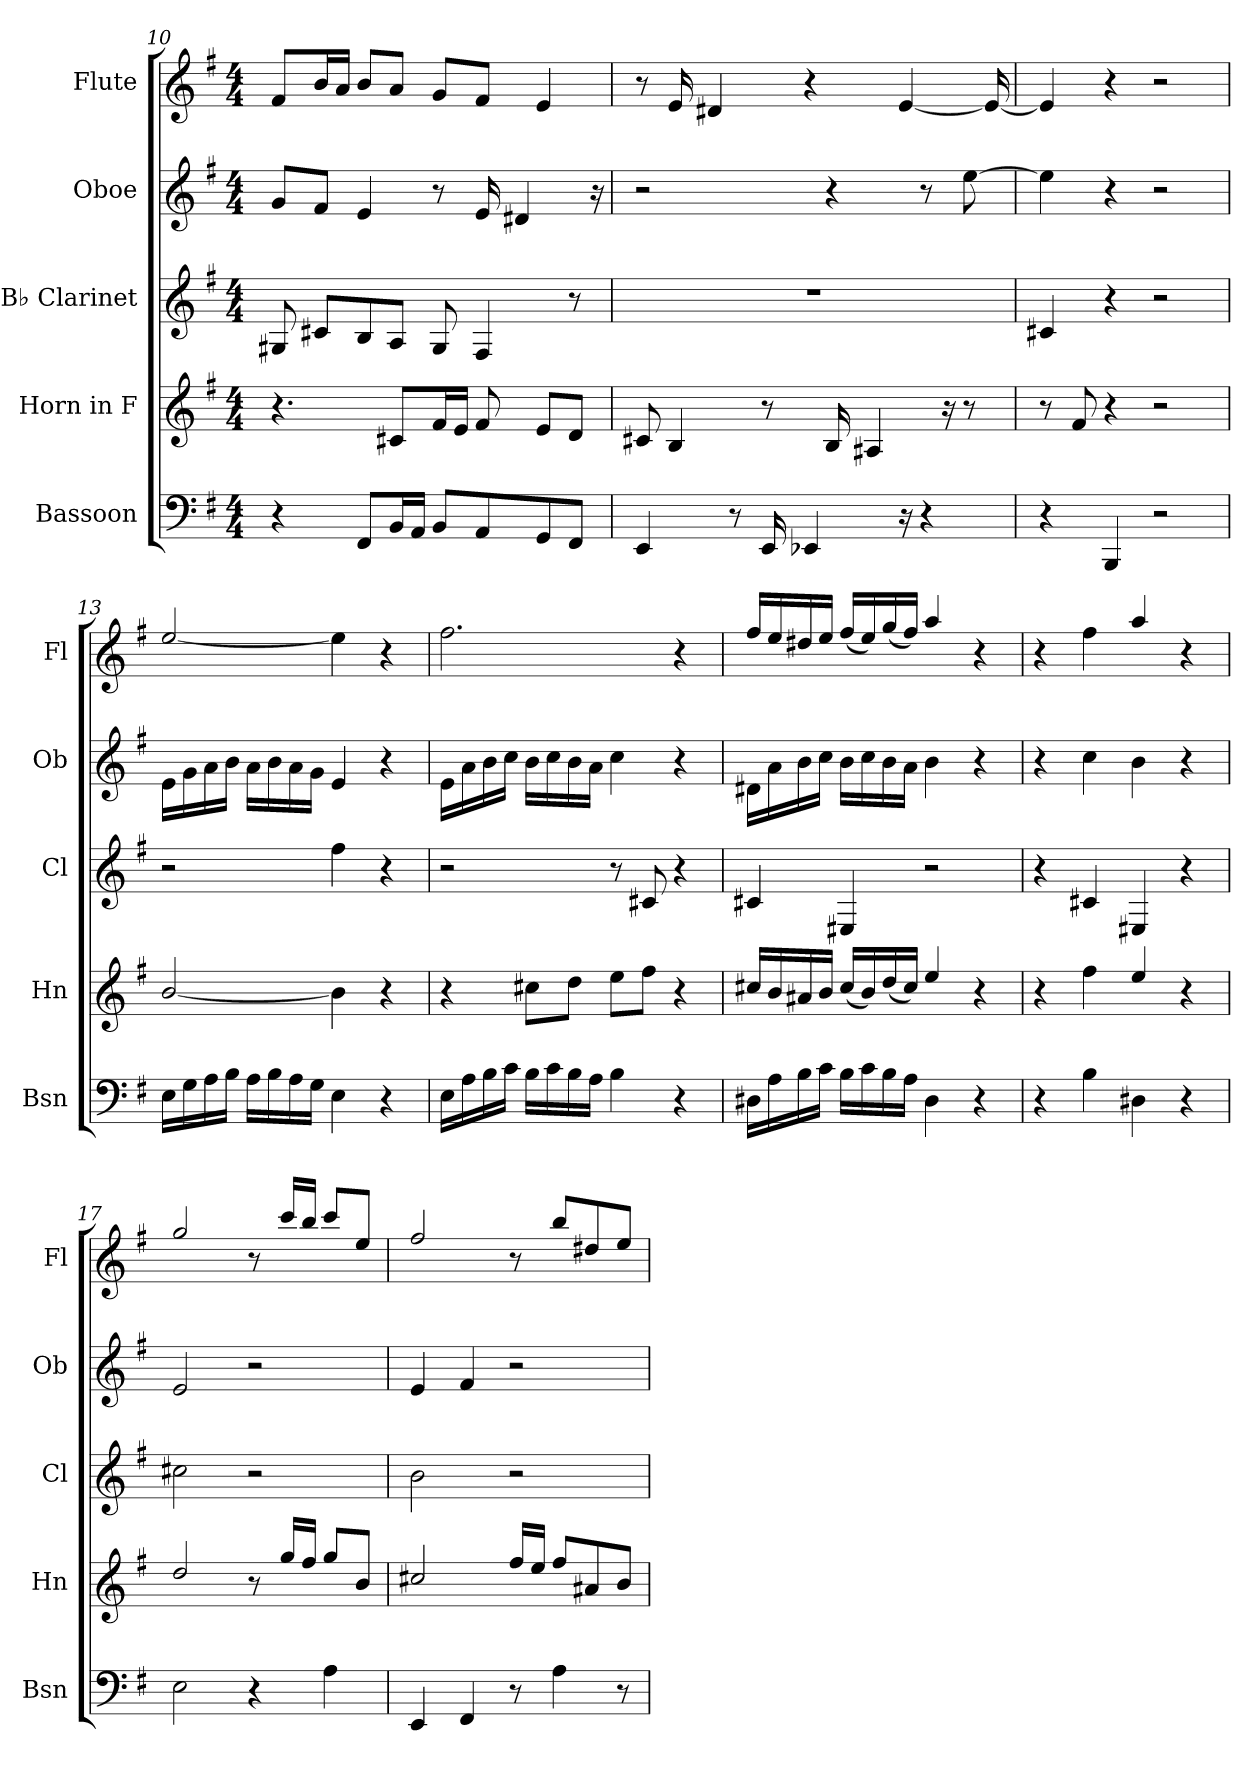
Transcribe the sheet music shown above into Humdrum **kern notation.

**kern	**kern	**kern	**kern	**kern
*part5	*part4	*part3	*part2	*part1
*staff5	*staff4	*staff3	*staff2	*staff1
*I"Bassoon	*I"Horn in F	*I"B♭ Clarinet	*I"Oboe	*I"Flute
*I'Bsn	*I'Hn	*I'Cl	*I'Ob	*I'Fl
*clefF4	*clefG2	*clefG2	*clefG2	*clefG2
*	*ITrd4c7	*ITrd1c2	*	*
*k[f#]	*k[]	*k[b-]	*k[f#]	*k[f#]
*M4/4	*M4/4	*M4/4	*M4/4	*M4/4
=10	=10	=10	=10	=10
4r	4.r	8F#X/	8g/L	8f#/L
.	.	8Bn/L	8f#/J	16b/L
.	.	.	.	16a/JJ
8FF#/L	.	8A/	4e/	8b/L
16BB/L	8F#X/L	8G/J	.	8a/J
16AA/JJ	.	.	.	.
8BB/L	16B/L	8F#/	8r	8g/L
.	16A/JJ	.	.	.
8AA/	8B/	4E/	16e/	8f#/J
.	.	.	4d#X/	.
8GG/	8A/L	.	.	4e/
8FF#/J	8G/J	8r	.	.
.	.	.	16r	.
=11	=11	=11	=11	=11
4EE/	8F#X/	1r	2r	8r
.	4E/	.	.	16e/
.	.	.	.	4d#X/
8r	.	.	.	.
16EE/	8r	.	.	.
4EE-X/	.	.	.	4r
.	16E/	.	4r	.
.	4D#X/	.	.	.
16r	.	.	.	[4e/
4r	.	.	8r	.
.	16r	.	.	.
.	8r	.	[8ee\	.
.	.	.	.	16e/_
!!LO:LB:g=z
=12	=12	=12	=12	=12
4r	8r	4Bn/	4ee\]	4e/]
.	8B/	.	.	.
4BBB/	4r	4r	4r	4r
2r	2r	2r	2r	2r
=13	=13	=13	=13	=13
16E\LL	[2e/	2r	16e\LL	[2ee/
16G\	.	.	16g\	.
16A\	.	.	16a\	.
16B\JJ	.	.	16b\JJ	.
16A\LL	.	.	16a\LL	.
16B\	.	.	16b\	.
16A\	.	.	16a\	.
16G\JJ	.	.	16g\JJ	.
4E\	4e\]	4ee\	4e/	4ee\]
4r	4r	4r	4r	4r
=14	=14	=14	=14	=14
16E\LL	4r	2r	16e\LL	2.ff#\
16A\	.	.	16a\	.
16B\	.	.	16b\	.
16c\JJ	.	.	16cc\JJ	.
16B\LL	8f#X\L	.	16b\LL	.
16c\	.	.	16cc\	.
16B\	8g\J	.	16b\	.
16A\JJ	.	.	16a\JJ	.
4B\	8a\L	8r	4cc\	.
.	8b\J	8Bn/	.	.
4r	4r	4r	4r	4r
=15	=15	=15	=15	=15
16D#X\LL	16f#X/LL	4Bn/	16d#X\LL	16ff#/LL
16A\	16e/	.	16a\	16ee/
16B\	16d#X/	.	16b\	16dd#X/
16c\JJ	16e/JJ	.	16cc\JJ	16ee/JJ
16B\LL	(16f#/LL	4D#X/	16b\LL	(16ff#/LL
16c\	16e/)	.	16cc\	16ee/)
16B\	(16g/	.	16b\	(16gg/
16A\JJ	16f#/JJ)	.	16a\JJ	16ff#/JJ)
4D#\	4a/	2r	4b\	4aa/
4r	4r	.	4r	4r
!!LO:PB:g=z
=16	=16	=16	=16	=16
4r	4r	4r	4r	4r
4B\	4b\	4Bn/	4cc\	4ff#\
4D#X\	4a/	4D#X/	4b\	4aa/
4r	4r	4r	4r	4r
=17	=17	=17	=17	=17
2E\	2g/	2bn\	2e/	2gg/
4r	8r	2r	2r	8r
.	16cc/LL	.	.	16ccc/LL
.	16b/JJ	.	.	16bb/JJ
4A\	8cc/L	.	.	8ccc/L
.	8e/J	.	.	8ee/J
=18	=18	=18	=18	=18
4EE/	2f#X/	2a\	4e/	2ff#/
4FF#/	.	.	4f#/	.
8r	16b/LL	2r	2r	8r
.	16a/JJ	.	.	.
4A\	8b/L	.	.	8bb/L
.	8d#X/	.	.	8dd#X/
8r	8e/J	.	.	8ee/J
=	=	=	=	=
*-	*-	*-	*-	*-
